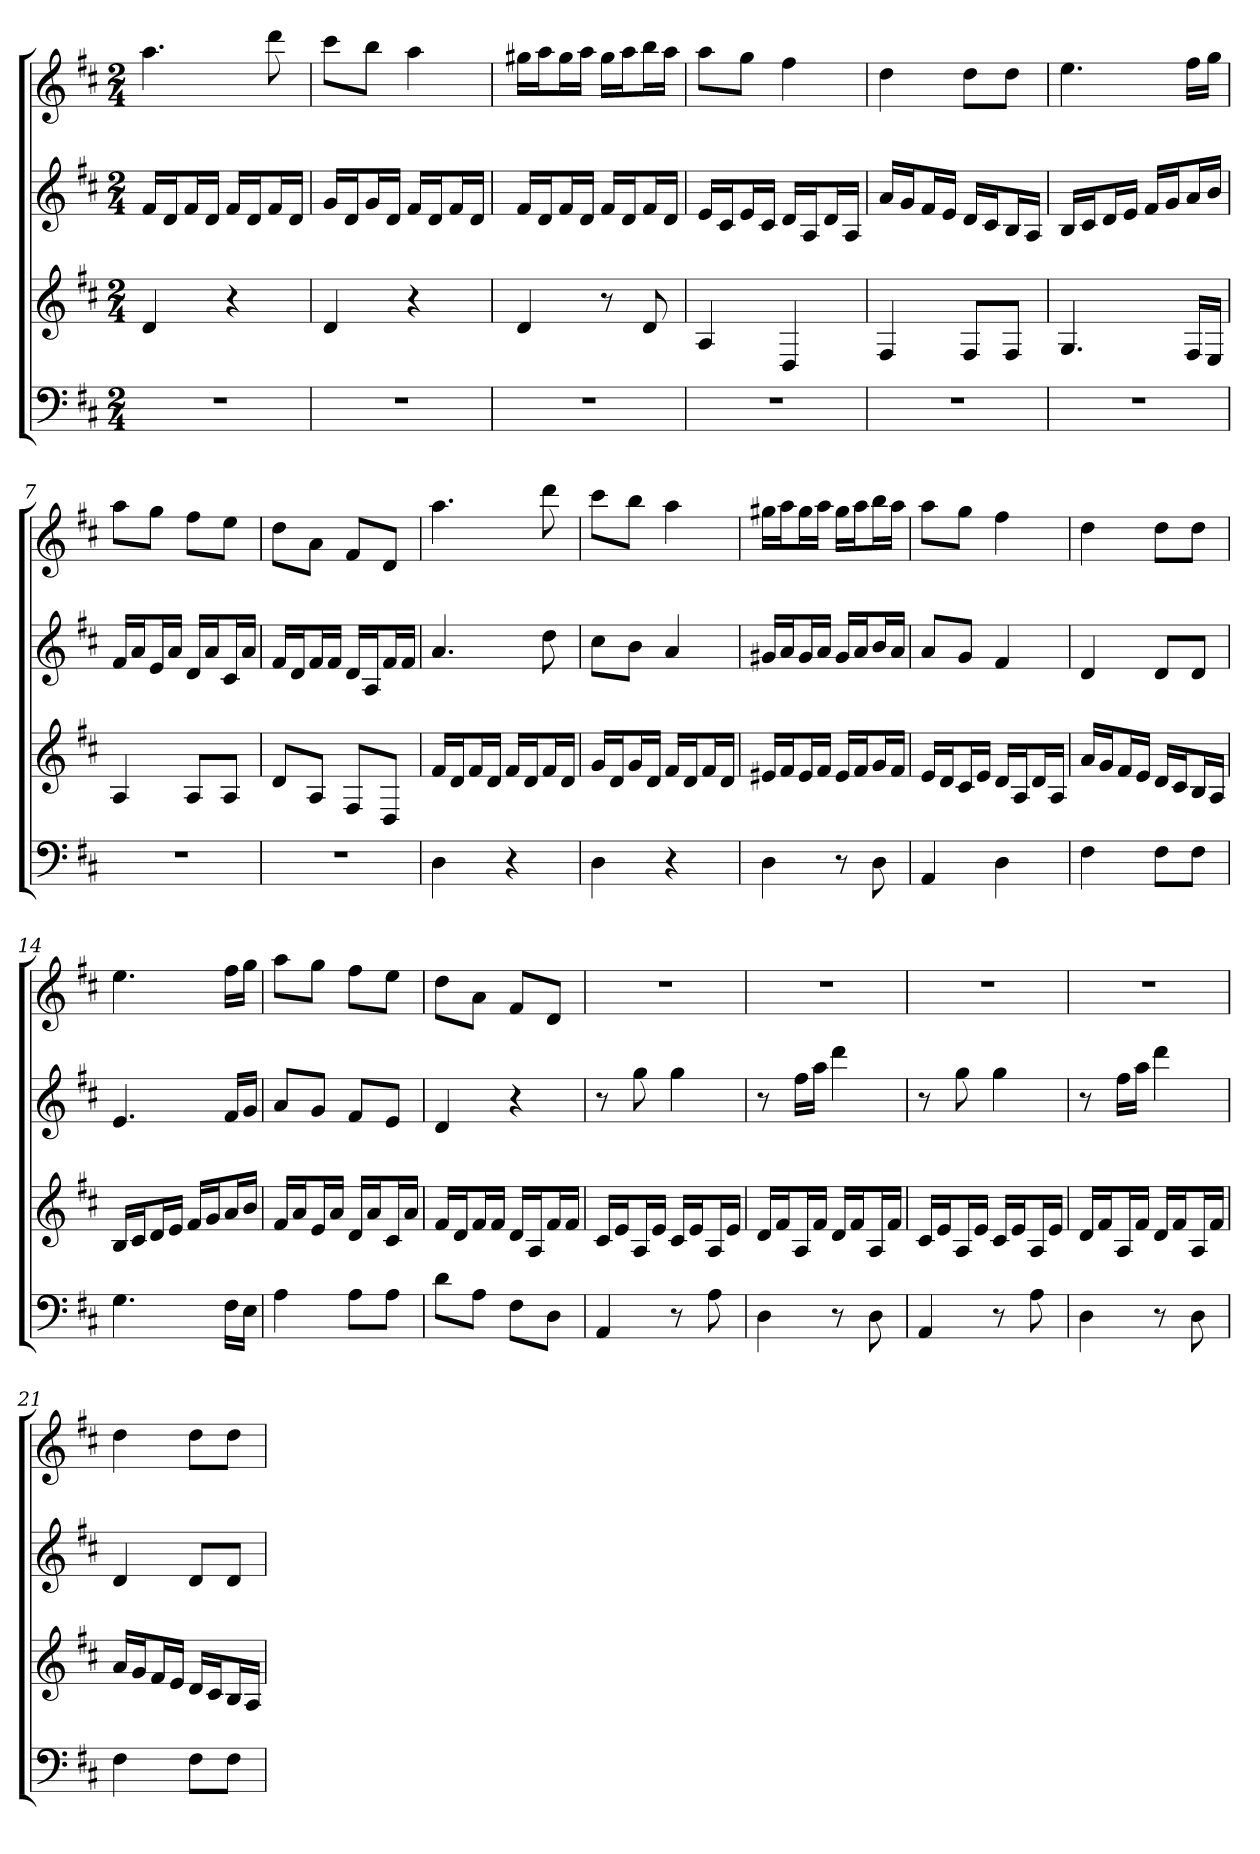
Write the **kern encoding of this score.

**kern	**kern	**kern	**kern
*part4	*part3	*part2	*part1
*staff4	*staff3	*staff2	*staff1
*k[f#c#]	*k[f#c#]	*k[f#c#]	*k[f#c#]
*D:	*D:	*D:	*D:
*M2/4	*M2/4	*M2/4	*M2/4
=	=	=	=
2r	4d	16f#LL	4.aa
.	.	16dJ	.
.	.	16f#L	.
.	.	16dJJ	.
.	4r	16f#LL	.
.	.	16dJ	.
.	.	16f#L	8ddd
.	.	16dJJ	.
=2	=2	=2	=2
2r	4d	16gLL	8ccc#L
.	.	16dJ	.
.	.	16gL	8bbJ
.	.	16dJJ	.
.	4r	16f#LL	4aa
.	.	16dJ	.
.	.	16f#L	.
.	.	16dJJ	.
=3	=3	=3	=3
2r	4d	16f#LL	16gg#XLL
.	.	16dJ	16aaJ
.	.	16f#L	16gg#L
.	.	16dJJ	16aaJJ
.	8r	16f#LL	16gg#LL
.	.	16dJ	16aaJ
.	8d	16f#L	16bbL
.	.	16dJJ	16aaJJ
=4	=4	=4	=4
2r	4A	16eLL	8aaL
.	.	16c#J	.
.	.	16eL	8ggJ
.	.	16c#JJ	.
.	4D	16dLL	4ff#
.	.	16AJ	.
.	.	16dL	.
.	.	16AJJ	.
=5	=5	=5	=5
2r	4F#	16aLL	4dd
.	.	16gJ	.
.	.	16f#L	.
.	.	16eJJ	.
.	8F#L	16dLL	8ddL
.	.	16c#J	.
.	8F#J	16BL	8ddJ
.	.	16AJJ	.
=6	=6	=6	=6
2r	4.G	16BLL	4.ee
.	.	16c#J	.
.	.	16dL	.
.	.	16eJJ	.
.	.	16f#LL	.
.	.	16gJ	.
.	16F#LL	16aL	16ff#LL
.	16EJJ	16bJJ	16ggJJ
=7	=7	=7	=7
2r	4A	16f#LL	8aaL
.	.	16aJ	.
.	.	16eL	8ggJ
.	.	16aJJ	.
.	8AL	16dLL	8ff#L
.	.	16aJ	.
.	8AJ	16c#L	8eeJ
.	.	16aJJ	.
=8	=8	=8	=8
2r	8dL	16f#LL	8ddL
.	.	16dJ	.
.	8AJ	16f#L	8aJ
.	.	16f#JJ	.
.	8F#L	16dLL	8f#L
.	.	16AJ	.
.	8DJ	16f#L	8dJ
.	.	16f#JJ	.
=9	=9	=9	=9
4D	16f#LL	4.a	4.aa
.	16dJ	.	.
.	16f#L	.	.
.	16dJJ	.	.
4r	16f#LL	.	.
.	16dJ	.	.
.	16f#L	8dd	8ddd
.	16dJJ	.	.
=10	=10	=10	=10
4D	16gLL	8cc#L	8ccc#L
.	16dJ	.	.
.	16gL	8bJ	8bbJ
.	16dJJ	.	.
4r	16f#LL	4a	4aa
.	16dJ	.	.
.	16f#L	.	.
.	16dJJ	.	.
=11	=11	=11	=11
4D	16e#XLL	16g#XLL	16gg#XLL
.	16f#J	16aJ	16aaJ
.	16e#L	16g#L	16gg#L
.	16f#JJ	16aJJ	16aaJJ
8r	16e#LL	16g#LL	16gg#LL
.	16f#J	16aJ	16aaJ
8D	16gL	16bL	16bbL
.	16f#JJ	16aJJ	16aaJJ
=12	=12	=12	=12
4AA	16eLL	8aL	8aaL
.	16dJ	.	.
.	16c#L	8gJ	8ggJ
.	16eJJ	.	.
4D	16dLL	4f#	4ff#
.	16AJ	.	.
.	16dL	.	.
.	16AJJ	.	.
=13	=13	=13	=13
4F#	16aLL	4d	4dd
.	16gJ	.	.
.	16f#L	.	.
.	16eJJ	.	.
8F#L	16dLL	8dL	8ddL
.	16c#J	.	.
8F#J	16BL	8dJ	8ddJ
.	16AJJ	.	.
=14	=14	=14	=14
4.G	16BLL	4.e	4.ee
.	16c#J	.	.
.	16dL	.	.
.	16eJJ	.	.
.	16f#LL	.	.
.	16gJ	.	.
16F#LL	16aL	16f#LL	16ff#LL
16EJJ	16bJJ	16gJJ	16ggJJ
=15	=15	=15	=15
4A	16f#LL	8aL	8aaL
.	16aJ	.	.
.	16eL	8gJ	8ggJ
.	16aJJ	.	.
8AL	16dLL	8f#L	8ff#L
.	16aJ	.	.
8AJ	16c#L	8eJ	8eeJ
.	16aJJ	.	.
=16	=16	=16	=16
8dL	16f#LL	4d	8ddL
.	16dJ	.	.
8AJ	16f#L	.	8aJ
.	16f#JJ	.	.
8F#L	16dLL	4r	8f#L
.	16AJ	.	.
8DJ	16f#L	.	8dJ
.	16f#JJ	.	.
=17	=17	=17	=17
4AA	16c#LL	8r	2r
.	16eJ	.	.
.	16AL	8gg	.
.	16eJJ	.	.
8r	16c#LL	4gg	.
.	16eJ	.	.
8A	16AL	.	.
.	16eJJ	.	.
=18	=18	=18	=18
4D	16dLL	8r	2r
.	16f#J	.	.
.	16AL	16ff#LL	.
.	16f#JJ	16aaJJ	.
8r	16dLL	4ddd	.
.	16f#J	.	.
8D	16AL	.	.
.	16f#JJ	.	.
=19	=19	=19	=19
4AA	16c#LL	8r	2r
.	16eJ	.	.
.	16AL	8gg	.
.	16eJJ	.	.
8r	16c#LL	4gg	.
.	16eJ	.	.
8A	16AL	.	.
.	16eJJ	.	.
=20	=20	=20	=20
4D	16dLL	8r	2r
.	16f#J	.	.
.	16AL	16ff#LL	.
.	16f#JJ	16aaJJ	.
8r	16dLL	4ddd	.
.	16f#J	.	.
8D	16AL	.	.
.	16f#JJ	.	.
=21	=21	=21	=21
4F#	16aLL	4d	4dd
.	16gJ	.	.
.	16f#L	.	.
.	16eJJ	.	.
8F#L	16dLL	8dL	8ddL
.	16c#J	.	.
8F#J	16BL	8dJ	8ddJ
.	16AJJ	.	.
=	=	=	=
*-	*-	*-	*-
